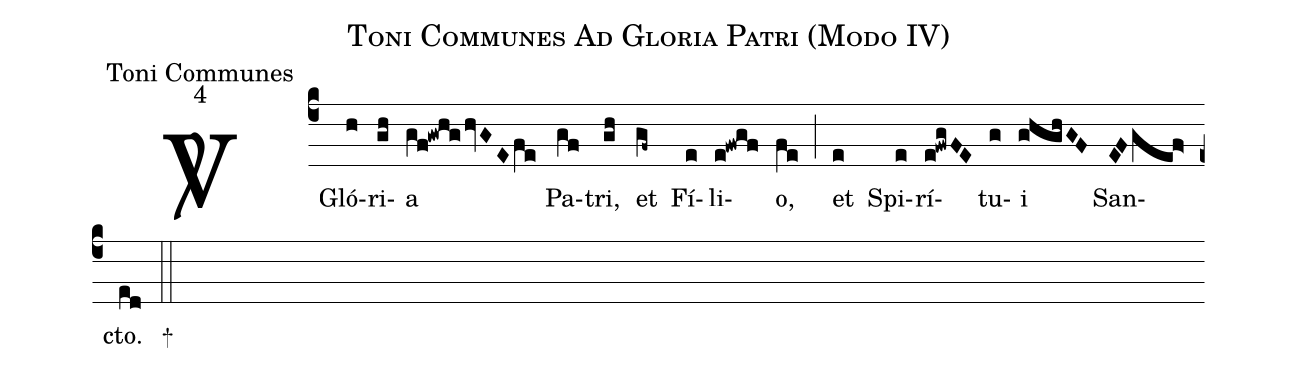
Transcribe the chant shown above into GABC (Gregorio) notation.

name:Toni Communes Ad Gloria Patri (Modo IV);
office-part:Toni Communes;
mode:4;
%%
(c4) <sp>V/</sp> Gló(h)ri(gh)a(gf!gwhghvGEfe) Pa(gf)tri,(gh) et(gf~) Fí(e)li(e!fwgf)o,(fe) (;)
et(e) Spi(e)rí(e@fwgFE)tu(g)i(ghghGF) San(EFgef>)cto.(ed)
<sp>+</sp>(::)
